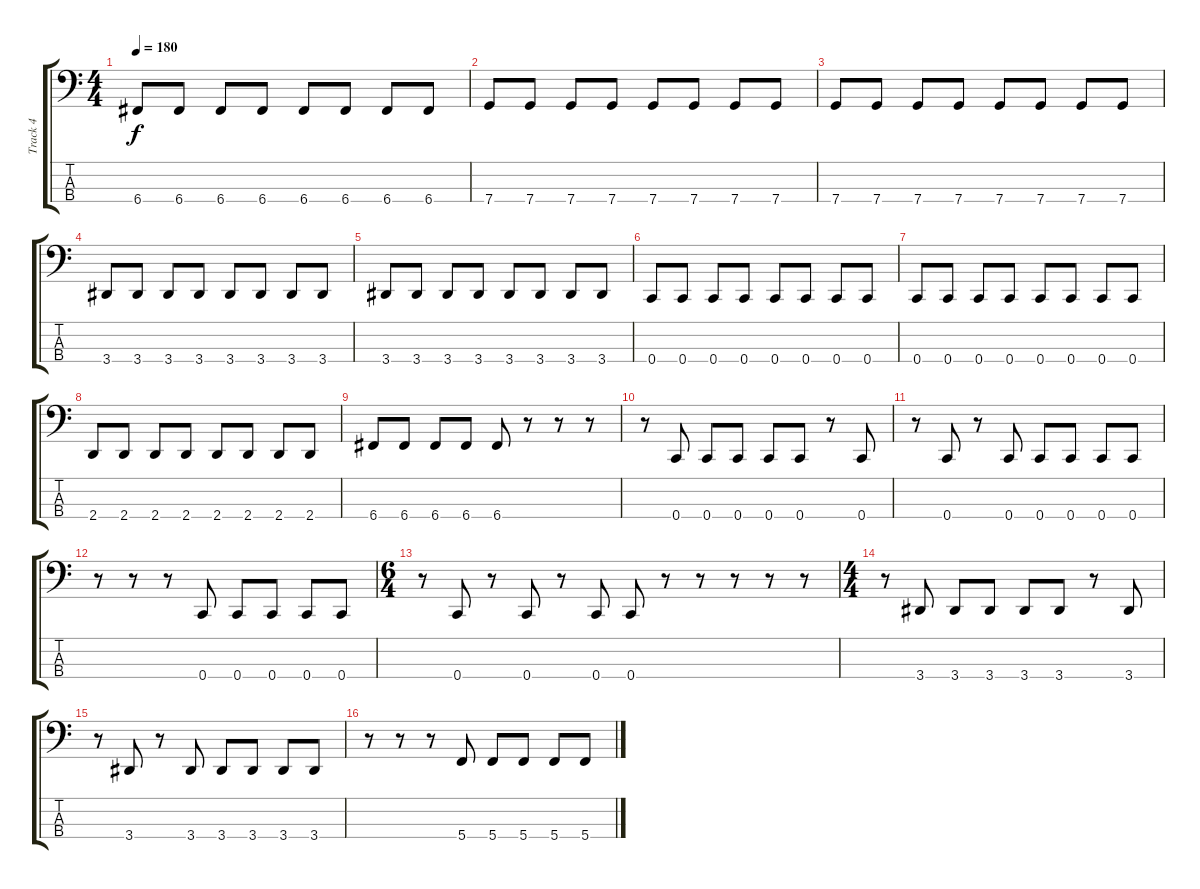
\track ("Track 4" "Track 4") {instrument electricbasspick}
\staff {score tabs}
\tuning (F2 C2 G1 C1) {hide}
\ts (4 4)
\tempo 180
\clef f4
\ks c
6.4.8{dy f} 6.4.8 6.4.8 6.4.8 6.4.8 6.4.8 6.4.8 6.4.8 |
7.4.8 7.4.8 7.4.8 7.4.8 7.4.8 7.4.8 7.4.8 7.4.8 |
7.4.8 7.4.8 7.4.8 7.4.8 7.4.8 7.4.8 7.4.8 7.4.8 |
3.4.8 3.4.8 3.4.8 3.4.8 3.4.8 3.4.8 3.4.8 3.4.8 |
3.4.8 3.4.8 3.4.8 3.4.8 3.4.8 3.4.8 3.4.8 3.4.8 |
0.4.8 0.4.8 0.4.8 0.4.8 0.4.8 0.4.8 0.4.8 0.4.8 |
0.4.8 0.4.8 0.4.8 0.4.8 0.4.8 0.4.8 0.4.8 0.4.8 |
2.4.8 2.4.8 2.4.8 2.4.8 2.4.8 2.4.8 2.4.8 2.4.8 |
6.4.8 6.4.8 6.4.8 6.4.8 6.4.8 r.8 r.8 r.8 |
r.8 0.4.8 0.4.8 0.4.8 0.4.8 0.4.8 r.8 0.4.8 |
r.8 0.4.8 r.8 0.4.8 0.4.8 0.4.8 0.4.8 0.4.8 |
r.8 r.8 r.8 0.4.8 0.4.8 0.4.8 0.4.8 0.4.8 |
\ts (6 4)
r.8 0.4.8 r.8 0.4.8 r.8 0.4.8 0.4.8 r.8 r.8 r.8 r.8 r.8 |
\ts (4 4)
r.8 3.4.8 3.4.8 3.4.8 3.4.8 3.4.8 r.8 3.4.8 |
r.8 3.4.8 r.8 3.4.8 3.4.8 3.4.8 3.4.8 3.4.8 |
r.8 r.8 r.8 5.4.8 5.4.8 5.4.8 5.4.8 5.4.8
